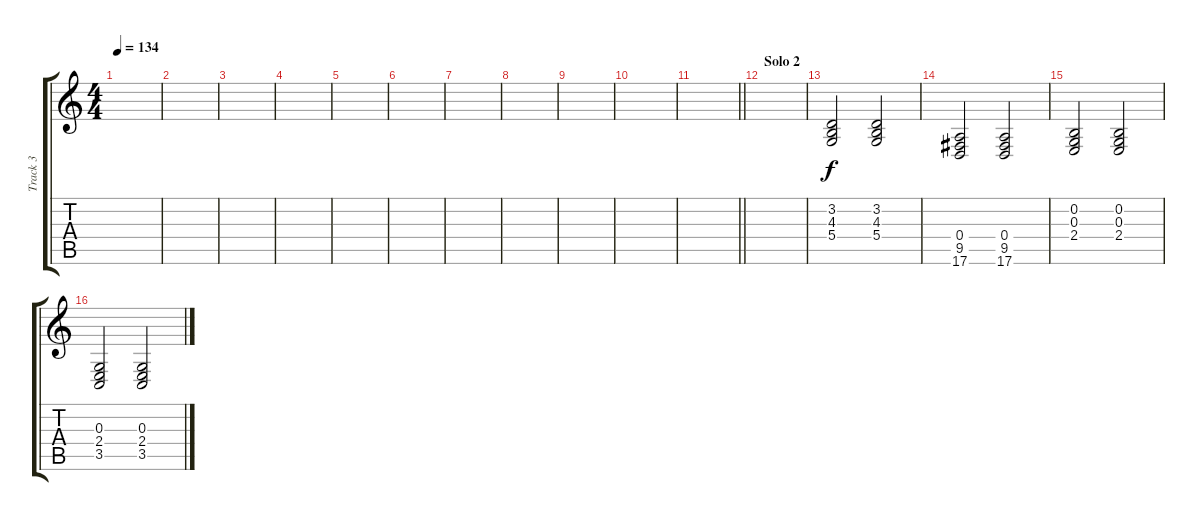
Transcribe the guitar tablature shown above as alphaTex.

\track ("Track 3" "Track 3") {instrument acousticgrandpiano}
\staff {score tabs}
\tuning (E4 B3 G3 D3 A2 E2) {hide}
\ts (4 4)
\tempo 134
\clef g2
\ks c
|
|
|
|
|
|
|
|
|
|
\barLineRight lightlight
|
\section ("" "Solo 2")
|
(3.2 4.3 5.4).2 (3.2 4.3 5.4).2 |
(0.4 9.5 17.6).2 (0.4 9.5 17.6).2 |
(0.2 0.3 2.4).2 (0.2 0.3 2.4).2 |
(0.3 2.4 3.5).2 (0.3 2.4 3.5).2
